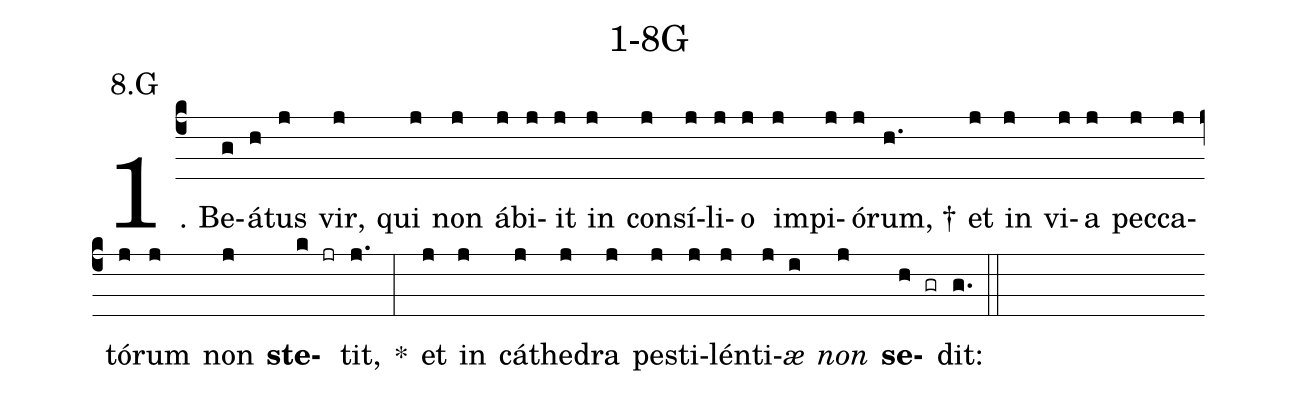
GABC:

name: 1-8G;
annotation: 8.G;
%%
(c4)1. Be(g)á(h)tus(j) vir,(j) qui(j) non(j) áb(j)i(j)it(j) in(j) con(j)sí(j)li(j)o(j) im(j)pi(j)ó(j)rum, †(h.) et(j) in(j) vi(j)a(j) pec(j)ca(j)tó(j)rum(j) non(j) <b>ste</b>(k jr)tit,(j.) *(:) et(j) in(j) cá(j)the(j)dra(j) pes(j)ti(j)lén(j)ti(j)<i>æ</i>(i) <i>non</i>(j) <b>se</b>(h gr)dit:(g.) (::)
